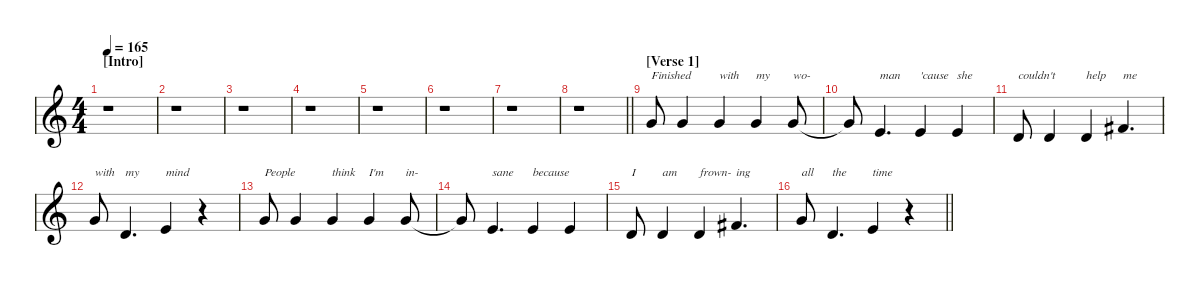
\defaultSystemsLayout 4
\hideDynamics
\bracketExtendMode nobrackets
\singleTrackTrackNamePolicy hidden
\multiTrackTrackNamePolicy hidden
\firstSystemTrackNameMode fullname
\firstSystemTrackNameOrientation horizontal
\otherSystemsTrackNameOrientation horizontal
\track ("vox." "led.synth.") {instrument lead6voice}
\staff {score}
\tuning (E4 B3 G3 D3 A2 E2)
\ts (4 4)
\beaming (8 2 2 2 2)
\section ("" "[Intro]")
\tempo 165
\clef g2
\ks c
r.1{dy f instrument lead6voice beam Down} |
r.1{beam Down} |
r.1{beam Down} |
r.1{beam Down} |
r.1{beam Down} |
r.1{beam Down} |
r.1{beam Down} |
\barLineRight lightlight
r.1{beam Down} |
\section ("" "[Verse 1]")
12.3.8{txt "Finished" beam Up} 12.3.4{beam Up} 12.3.4{txt "with" beam Up} 12.3.4{txt "my" beam Up} 12.3.8{txt "wo-" beam Up} |
12.3{t}.8{beam Up} 14.4.4{d txt "man" beam Up} 14.4.4{txt "'cause" beam Up} 14.4.4{txt "she" beam Up} |
12.4.8{txt "couldn't" beam Up} 12.4.4{beam Up} 12.4.4{txt "help" beam Up} 11.3{acc #}.4{d txt "me" beam Up} |
12.3.8{txt "with" beam Up} 12.4.4{d txt "my" beam Up} 14.4.4{txt "mind" beam Up} r.4{beam Up} |
12.3.8{txt "People" beam Up} 12.3.4{beam Up} 12.3.4{txt "think" beam Up} 12.3.4{txt "I'm" beam Up} 12.3.8{txt "in-" beam Up} |
12.3{t}.8{beam Up} 14.4.4{d txt "sane" beam Up} 14.4.4{txt "because" beam Up} 14.4.4{beam Up} |
12.4.8{txt "I" beam Up} 12.4.4{txt "am" beam Up} 12.4.4{txt "frown-" beam Up} 11.3{acc #}.4{d txt "ing" beam Up} |
\barLineRight lightlight
12.3.8{txt "all" beam Up} 12.4.4{d txt "the" beam Up} 14.4.4{txt "time" beam Up} r.4{beam Up}
